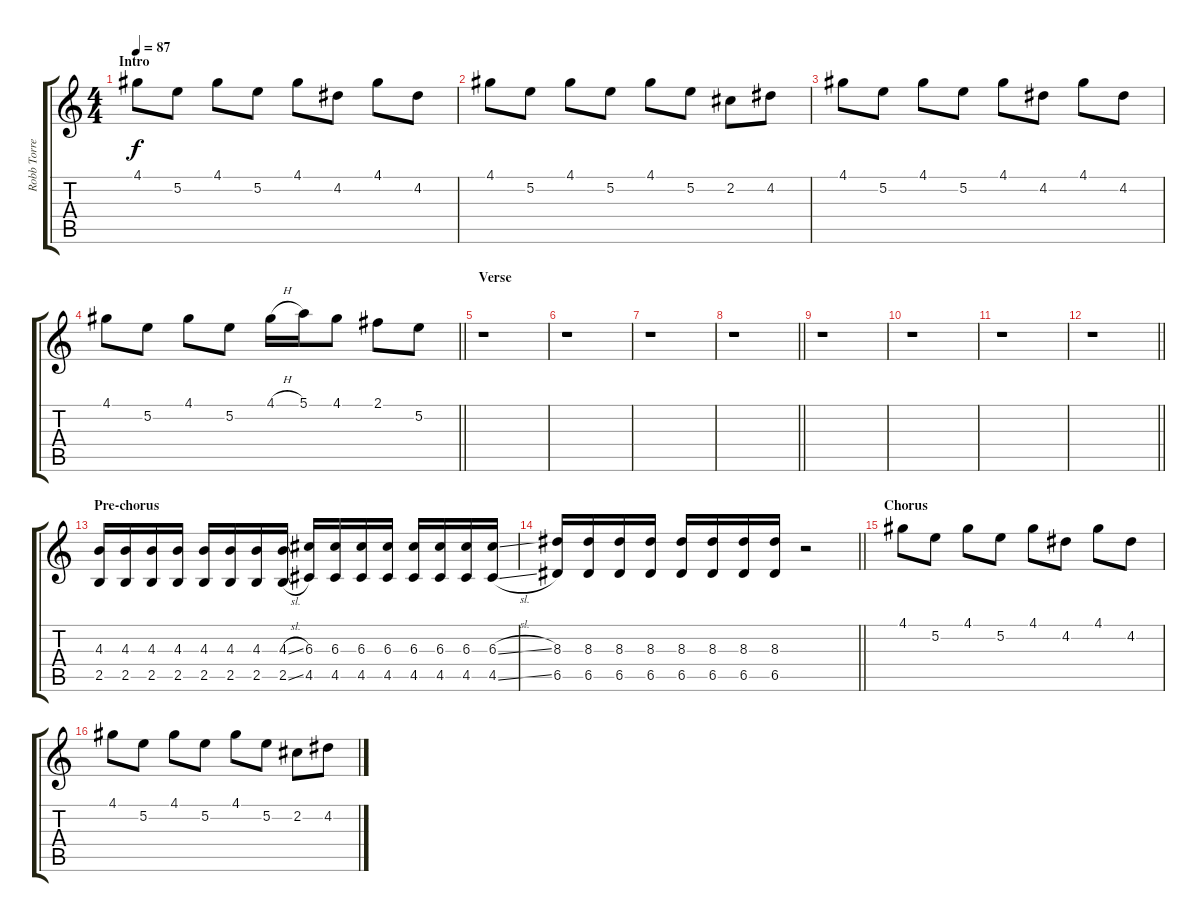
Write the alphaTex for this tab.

\track ("Robb Torres (Lead Guitar)" "Robb Torre") {instrument distortionguitar}
\staff {score tabs}
\tuning (E4 B3 G3 D3 A2 D2) {hide}
\ts (4 4)
\section ("" "Intro")
\tempo 87
\clef g2
\ks c
4.1.8{dy f instrument distortionguitar} 5.2.8 4.1.8 5.2.8 4.1.8 4.2.8 4.1.8 4.2.8 |
4.1.8 5.2.8 4.1.8 5.2.8 4.1.8 5.2.8 2.2.8 4.2.8 |
4.1.8 5.2.8 4.1.8 5.2.8 4.1.8 4.2.8 4.1.8 4.2.8 |
\barLineRight lightlight
4.1.8 5.2.8 4.1.8 5.2.8 4.1{h}.16 5.1.16 4.1.8 2.1.8 5.2.8 |
\section ("" "Verse")
r.1 |
r.1 |
r.1 |
\barLineRight lightlight
r.1 |
r.1 |
r.1 |
r.1 |
\barLineRight lightlight
r.1 |
\section ("" "Pre-chorus")
(4.3 2.5).16{volume 8 balance 0} (4.3 2.5).16 (4.3 2.5).16 (4.3 2.5).16 (4.3 2.5).16 (4.3 2.5).16 (4.3 2.5).16 (4.3{sl} 2.5{sl}).16 (6.3 4.5).16 (6.3 4.5).16 (6.3 4.5).16 (6.3 4.5).16 (6.3 4.5).16 (6.3 4.5).16 (6.3 4.5).16 (6.3{sl} 4.5{sl}).16 |
\barLineRight lightlight
(8.3 6.5).16 (8.3 6.5).16 (8.3 6.5).16 (8.3 6.5).16 (8.3 6.5).16 (8.3 6.5).16 (8.3 6.5).16 (8.3 6.5).16 r.2{volume 12 balance 8} |
\section ("" "Chorus")
4.1.8 5.2.8 4.1.8 5.2.8 4.1.8 4.2.8 4.1.8 4.2.8 |
4.1.8 5.2.8 4.1.8 5.2.8 4.1.8 5.2.8 2.2.8 4.2.8
